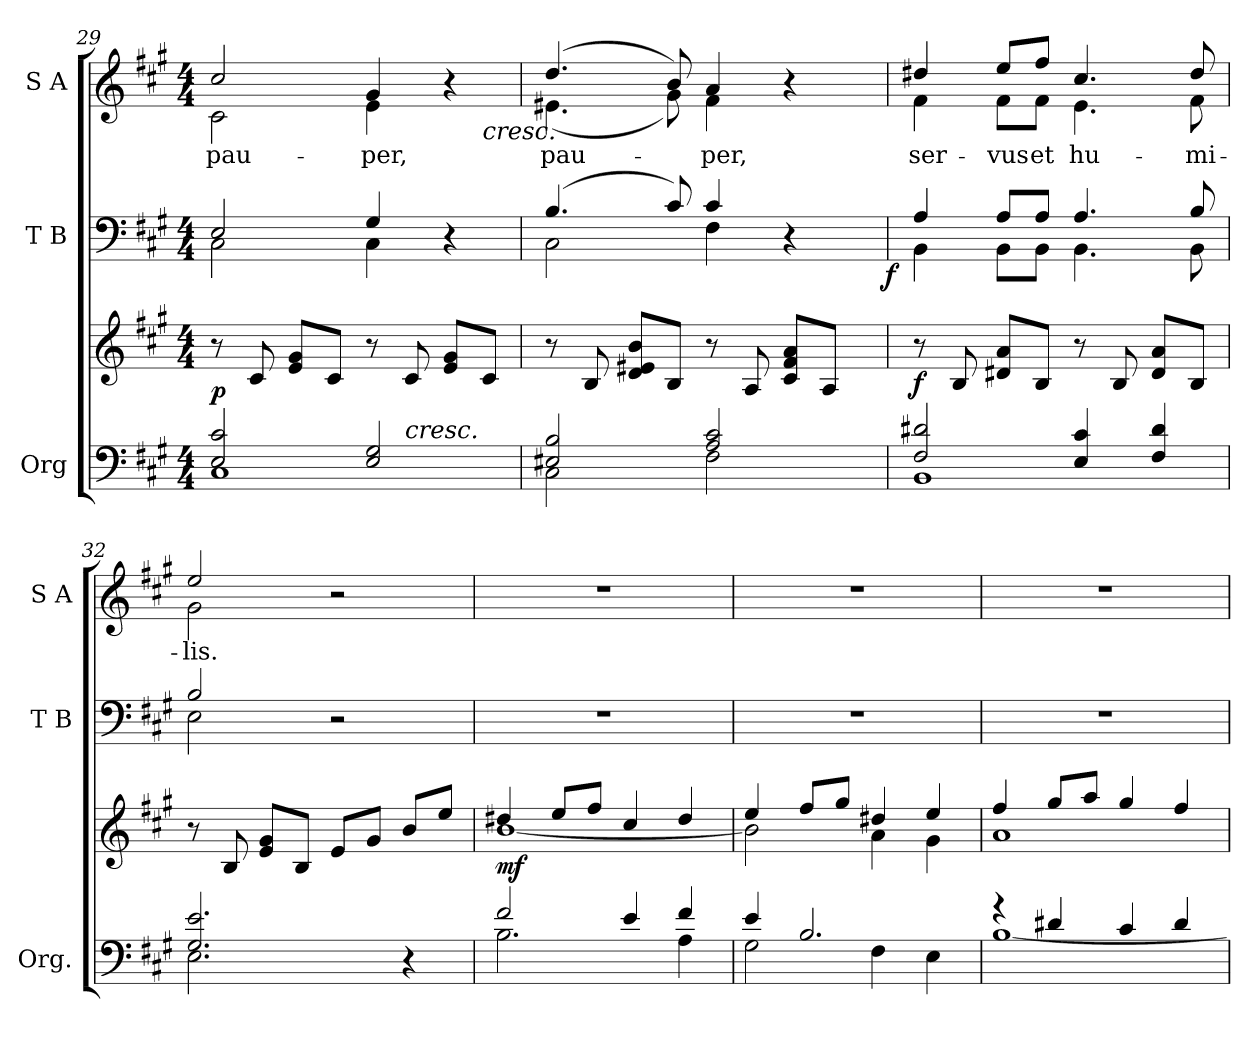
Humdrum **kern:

**kern	**kern	**dynam	**kern	**dynam	**kern	**text
*part3	*part3	*part3	*part2	*part2	*part1	*part1
*staff4	*staff3	*staff3/4	*staff2	*staff2	*staff1	*staff1
*I"Org	*	*	*I"T B	*	*I"S A	*
*I'Org.	*	*	*I'T B	*	*I'S A	*
*clefF4	*clefG2	*	*clefF4	*	*clefG2	*
*k[f#c#g#]	*k[f#c#g#]	*	*k[f#c#g#]	*	*k[f#c#g#]	*
*A:	*A:	*	*A:	*	*A:	*
*M4/4	*M4/4	*	*M4/4	*	*M4/4	*
=29	=29	=29	=29	=29	=29	=29
*^	*	*	*^	*	*	*
!	!	!	!	!	!	!	!	!LO:LY:b:color=#000000
*	*^	*	*	*	*	*	*^	*
*	*	*	*	*	*	*	*	*	*^	*
2Ei/ 2c#i	1C#i	2ryy	8r	p	2Ei/	2C#i\	.	2cc#i/	2c#i\	2..ryy	pau-
.	.	.	8c#i/	.	.	.	.	.	.	.	.
.	.	.	8ei/ 8g#i/L	.	.	.	.	.	.	.	.
.	.	.	8c#i/J	.	.	.	.	.	.	.	.
!	!	!	!	!	!	!	!	!	!	!	!LO:LY:b:color=#000000
2Ei/ 2G#i	.	8ryy	8r	.	4G#i/	4C#i\	.	4g#i/	4ei\	.	-per,
!	!	!LO:TX:a:i:t=cresc.	!	!	!	!	!	!	!	!	!
.	.	4.ryy	8c#i/	.	.	.	.	.	.	.	.
.	.	.	8ei/ 8g#i/L	.	4r	4ryy	.	4r	4ryy	.	.
!	!	!	!	!	!	!	!	!	!	!LO:TX:b:i:t=cresc.	!
.	.	.	8c#i/J	.	.	.	.	.	.	8ryy	.
*	*v	*v	*	*	*	*	*	*v	*v	*v	*
=30	=30	=30	=30	=30	=30	=30	=30	=30
*	*^	*	*	*	*	*	*^	*
*	*	*	*	*	*	*	*	*	*^	*
!	!	!	!	!	!	!	!	!	!	!	!LO:LY:b:color=#000000
*	*v	*v	*	*	*	*^	*	*	*v	*v	*
2E#Xi/ 2Bi	2C#i\	8r	.	(4.Bi/	2C#i\	2ryy	.	(4.ddi/	(4.e#Xi\	pau-
.	.	8Bi/	.	.	.	.	.	.	.	.
.	.	8di/ 8e#Xi/ 8bi/L	.	.	.	.	.	.	.	.
.	.	8Bi/J	.	8c#i/)	.	.	.	8bi/)	8g#i\)	.
!	!	!	!	!	!	!	!	!	!	!LO:LY:b:color=#000000
2Ai/ 2c#i	2F#i\	8r	.	4c#i/	4F#i\	4ryy	.	4ai/	4f#i\	-per,
.	.	8Ai/	.	.	.	.	.	.	.	.
.	.	8c#i/ 8f#i/ 8ai/L	.	4r	4ryy	8ryy	.	4r	4ryy	.
.	.	8Ai/J	.	.	.	16ryy	.	.	.	.
.	.	.	.	.	.	32ryy	.	.	.	.
.	.	.	.	.	.	64ryy	.	.	.	.
.	.	.	.	.	.	128...ryy	.	.	.	.
.	.	.	.	.	.	1024ryy	f	.	.	.
*	*	*	*	*	*v	*v	*	*	*	*
=31	=31	=31	=31	=31	=31	=31	=31	=31	=31
*	*	*	*	*	*^	*	*	*	*
!	!	!	!	!	!	!	!	!	!	!LO:LY:b:color=#000000
*	*	*	*	*	*v	*v	*	*	*	*
2F#i/ 2d#Xi	1BBi	8r	f	4Ai/	4BBi\	.	4dd#Xi/	4f#i\	ser-
.	.	8Bi/	.	.	.	.	.	.	.
!	!	!	!	!	!	!	!	!	!LO:LY:b:color=#000000
.	.	8d#Xi/ 8ai/L	.	8Ai/L	8BBi\L	.	8eei/L	8f#i\L	-vus
!	!	!	!	!	!	!	!	!	!LO:LY:b:color=#000000
.	.	8Bi/J	.	8Ai/J	8BBi\J	.	8ff#i/J	8f#i\J	et
!	!	!	!	!	!	!	!	!	!LO:LY:b:color=#000000
4Ei/ 4c#i	.	8r	.	4.Ai/	4.BBi\	.	4.cc#i/	4.ei\	hu-
.	.	8Bi/	.	.	.	.	.	.	.
4F#i/ 4d#i	.	8d#i/ 8ai/L	.	.	.	.	.	.	.
!	!	!	!	!	!	!	!	!	!LO:LY:b:color=#000000
.	.	8Bi/J	.	8Bi/	8BBi\	.	8dd#i/	8f#i\	-mi-
=32	=32	=32	=32	=32	=32	=32	=32	=32	=32
!	!	!	!	!	!	!	!	!	!LO:LY:b:color=#000000
2.G#i/ 2.ei	2.Ei\	8r	.	2Bi/	2Ei\	.	2eei/	2g#i\	-lis.
.	.	8Bi/	.	.	.	.	.	.	.
.	.	8ei/ 8g#i/L	.	.	.	.	.	.	.
.	.	8Bi/J	.	.	.	.	.	.	.
.	.	8ei/L	.	2r	2ryy	.	2r	2ryy	.
.	.	8g#i/J	.	.	.	.	.	.	.
4r	4ryy	8bi/L	.	.	.	.	.	.	.
.	.	8eei/J	.	.	.	.	.	.	.
*	*	*	*	*v	*v	*	*	*	*
*	*	*	*	*	*	*v	*v	*
!!LO:LB:g=z
=33	=33	=33	=33	=33	=33	=33	=33
*	*	*^	*	*	*	*	*
2f#i/	2.Bi\	4dd#Xi/	[1bi	mf	1r	.	1r	.
.	.	8eei/L	.	.	.	.	.	.
.	.	8ff#i/J	.	.	.	.	.	.
4ei/	.	4cc#i/	.	.	.	.	.	.
4f#i/	4Ai\	4dd#i/	.	.	.	.	.	.
=34	=34	=34	=34	=34	=34	=34	=34	=34
4ei/	2G#i\	4eei/	2bi\]	.	1r	.	1r	.
2.Bi/	.	8ff#i/L	.	.	.	.	.	.
.	.	8gg#i/J	.	.	.	.	.	.
.	4F#i\	4dd#Xi/	4ai\	.	.	.	.	.
.	4Ei\	4eei/	4g#i\	.	.	.	.	.
=35	=35	=35	=35	=35	=35	=35	=35	=35
4r	[1Bi	4ff#i/	1ai	.	1r	.	1r	.
4d#Xi/	.	8gg#i/L	.	.	.	.	.	.
.	.	8aai/J	.	.	.	.	.	.
4c#i/	.	4gg#i/	.	.	.	.	.	.
4d#i/	.	4ff#i/	.	.	.	.	.	.
*v	*v	*	*	*	*	*	*	*
*	*v	*v	*	*	*	*	*
=	=	=	=	=	=	=
*-	*-	*-	*-	*-	*-	*-
